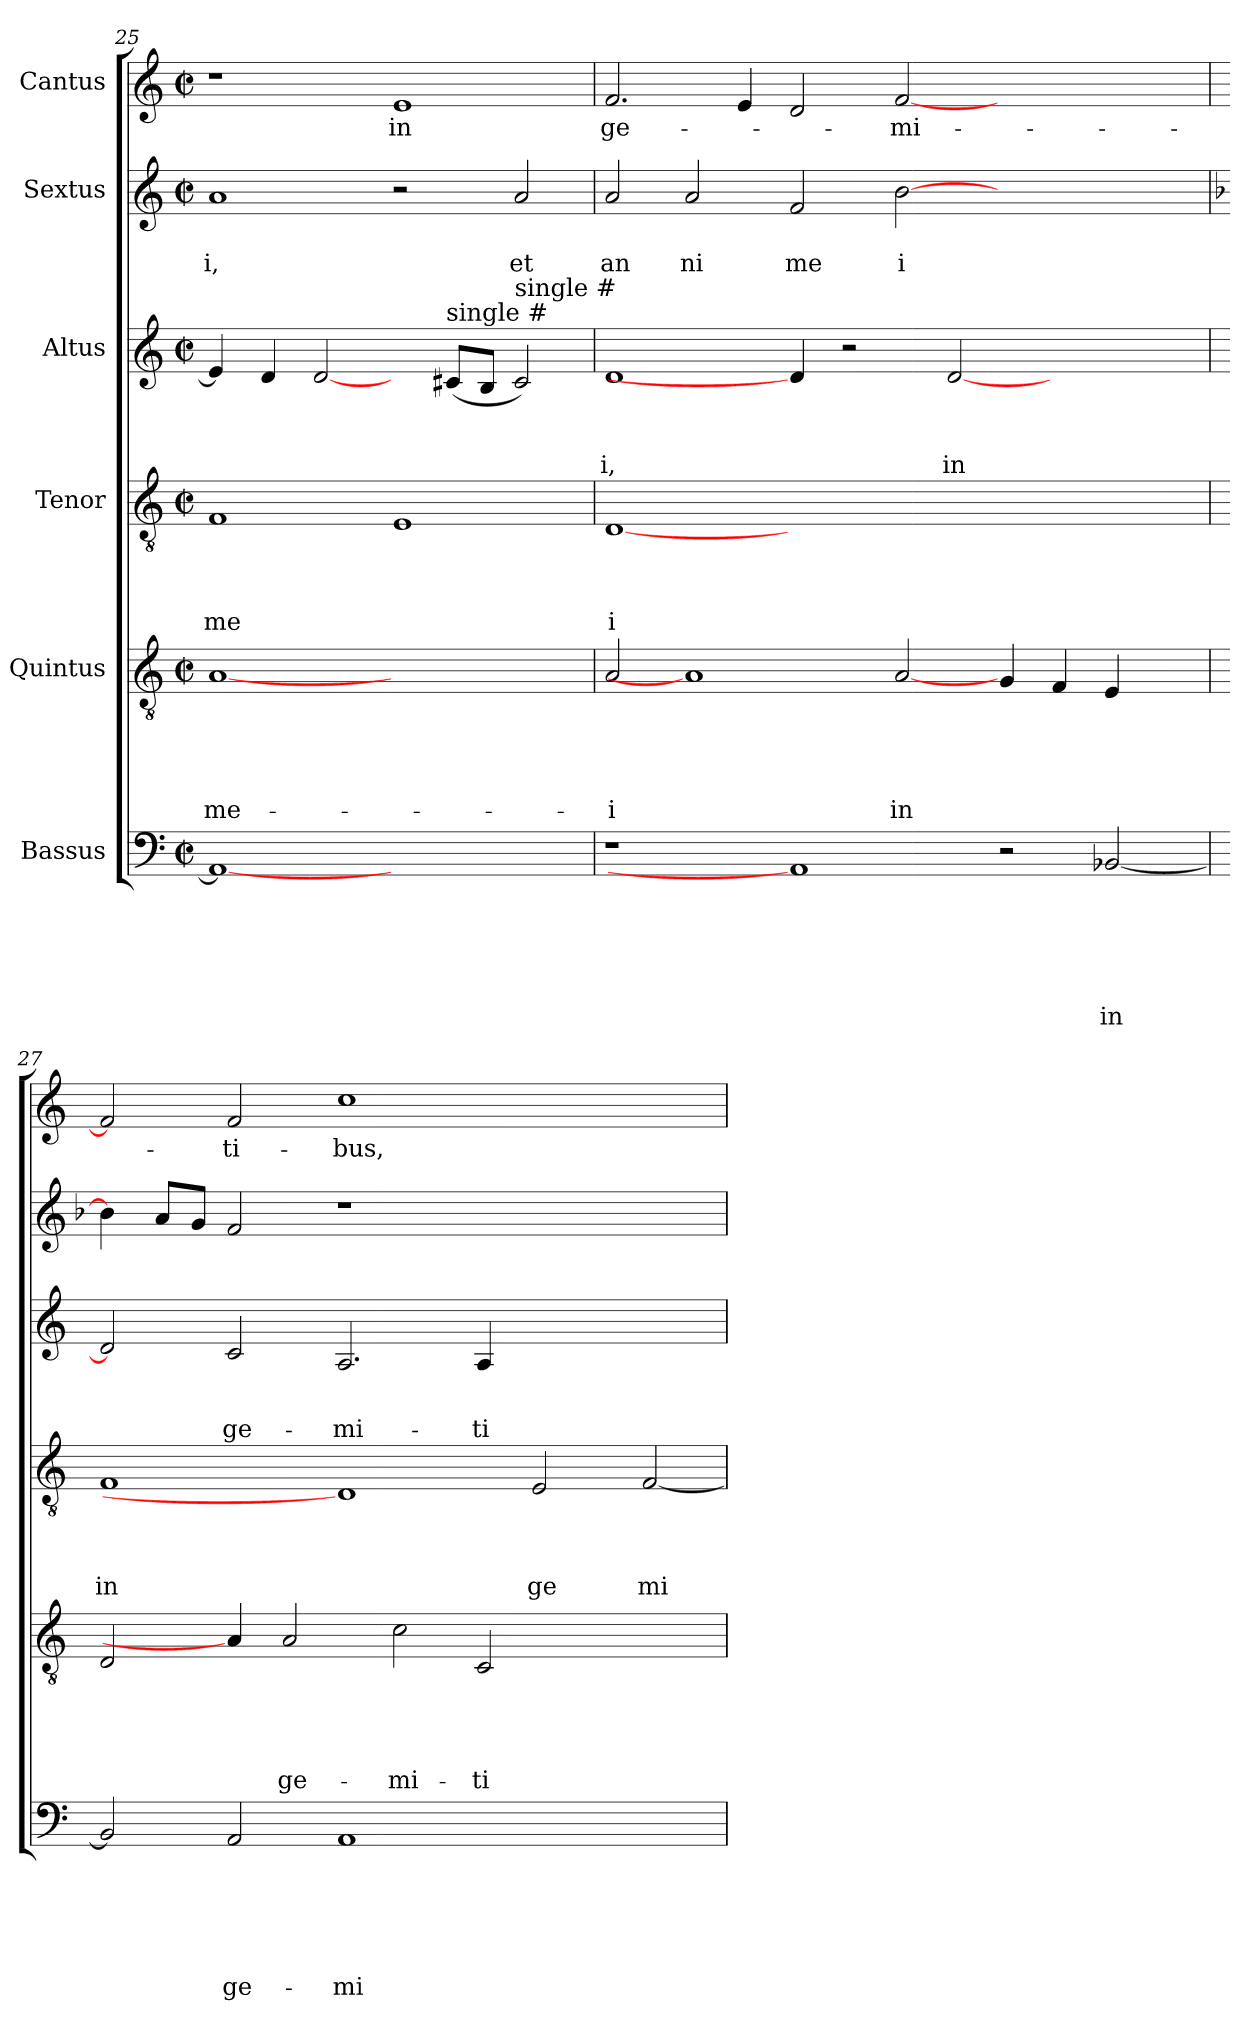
**kern	**text	**text	**text	**text	**text	**text	**kern	**text	**text	**text	**text	**text	**kern	**text	**text	**text	**text	**kern	**text	**text	**text	**kern	**text	**text	**kern	**text
*part6	*part6	*part6	*part6	*part6	*part6	*part6	*part5	*part5	*part5	*part5	*part5	*part5	*part4	*part4	*part4	*part4	*part4	*part3	*part3	*part3	*part3	*part2	*part2	*part2	*part1	*part1
*staff6	*staff6	*staff6	*staff6	*staff6	*staff6	*staff6	*staff5	*staff5	*staff5	*staff5	*staff5	*staff5	*staff4	*staff4	*staff4	*staff4	*staff4	*staff3	*staff3	*staff3	*staff3	*staff2	*staff2	*staff2	*staff1	*staff1
*I"Bassus	*	*	*	*	*	*	*I"Quintus	*	*	*	*	*	*I"Tenor	*	*	*	*	*I"Altus	*	*	*	*I"Sextus	*	*	*I"Cantus	*
*clefF4	*	*	*	*	*	*	*clefGv2	*	*	*	*	*	*clefGv2	*	*	*	*	*clefG2	*	*	*	*clefG2	*	*	*clefG2	*
*k[]	*	*	*	*	*	*	*k[]	*	*	*	*	*	*k[]	*	*	*	*	*k[]	*	*	*	*k[]	*	*	*k[]	*
*C:	*	*	*	*	*	*	*C:	*	*	*	*	*	*C:	*	*	*	*	*C:	*	*	*	*C:	*	*	*C:	*
*M2/2	*	*	*	*	*	*	*M2/2	*	*	*	*	*	*M2/2	*	*	*	*	*M2/2	*	*	*	*M2/2	*	*	*M2/2	*
*met(c|)	*	*	*	*	*	*	*met(c|)	*	*	*	*	*	*met(c|)	*	*	*	*	*met(c|)	*	*	*	*met(c|)	*	*	*met(c|)	*
=25	=25	=25	=25	=25	=25	=25	=25	=25	=25	=25	=25	=25	=25	=25	=25	=25	=25	=25	=25	=25	=25	=25	=25	=25	=25	=25
!	!	!	!	!	!	!	!	!	!	!	!	!LO:LY:b	!	!	!	!	!LO:LY:b	!	!	!	!	!	!	!LO:LY:b	!	!
1AA_	.	.	.	.	.	.	[1A	.	.	.	.	me-	1F	.	.	.	me	4e/]	.	.	.	1a	.	i,	1r	.
.	.	.	.	.	.	.	.	.	.	.	.	.	.	.	.	.	.	4d/	.	.	.	.	.	.	.	.
.	.	.	.	.	.	.	.	.	.	.	.	.	.	.	.	.	.	[2d/	.	.	.	.	.	.	.	.
!	!	!	!	!	!	!	!	!	!	!	!	!	!	!	!	!	!	!	!	!	!	!	!	!	!	!LO:LY:b
1ryy	.	.	.	.	.	.	1ryy	.	.	.	.	.	1E	.	.	.	.	4ryy	.	.	.	2r	.	.	1e	in
!	!	!	!	!	!	!	!	!	!	!	!	!	!	!	!	!	!	!LO:TX:a:t=single #	!	!	!	!	!	!	!	!
.	.	.	.	.	.	.	.	.	.	.	.	.	.	.	.	.	.	(<8c#/L	.	.	.	.	.	.	.	.
.	.	.	.	.	.	.	.	.	.	.	.	.	.	.	.	.	.	8B/J	.	.	.	.	.	.	.	.
!	!	!	!	!	!	!	!	!	!	!	!	!	!	!	!	!	!	!LO:TX:a:t=single #	!	!	!	!	!	!	!	!
!	!	!	!	!	!	!	!	!	!	!	!	!	!	!	!	!	!	!	!	!	!	!	!	!LO:LY:b	!	!
.	.	.	.	.	.	.	.	.	.	.	.	.	.	.	.	.	.	2c#/)	.	.	.	2a/	.	et	.	.
=26	=26	=26	=26	=26	=26	=26	=26	=26	=26	=26	=26	=26	=26	=26	=26	=26	=26	=26	=26	=26	=26	=26	=26	=26	=26	=26
!	!	!	!	!	!	!	!	!	!	!	!	!LO:LY:b	!	!	!	!	!LO:LY:b	!	!	!	!LO:LY:b	!	!	!LO:LY:b	!	!LO:LY:b
1r	.	.	.	.	.	.	2A/	.	.	.	.	-i	[1D	.	.	.	i	1d	.	.	-i,	2a/	.	an	2.f/	ge-
!	!	!	!	!	!	!	!	!	!	!	!	!	!	!	!	!	!	!	!	!	!	!	!	!LO:LY:b	!	!
.	.	.	.	.	.	.	1A]	.	.	.	.	.	.	.	.	.	.	.	.	.	.	2a/	.	ni	.	.
.	.	.	.	.	.	.	.	.	.	.	.	.	.	.	.	.	.	.	.	.	.	.	.	.	4e/	.
!	!	!	!	!	!	!	!	!	!	!	!	!	!	!	!	!	!	!	!	!	!	!	!	!LO:LY:b	!	!
1AA]	.	.	.	.	.	.	.	.	.	.	.	.	0ryy	.	.	.	.	4d/]	.	.	.	2f/	.	me	2d/	.
.	.	.	.	.	.	.	.	.	.	.	.	.	.	.	.	.	.	2r	.	.	.	.	.	.	.	.
!	!	!	!	!	!	!	!	!	!	!	!	!LO:LY:b	!	!	!	!	!	!	!	!	!	!	!	!LO:LY:b	!	!LO:LY:b
.	.	.	.	.	.	.	[2A/	.	.	.	.	in	.	.	.	.	.	.	.	.	.	[>2b\	.	i	[<2f/	-mi-
!	!	!	!	!	!	!	!	!	!	!	!	!	!	!	!	!	!	!	!	!	!LO:LY:b	!	!	!	!	!
.	.	.	.	.	.	.	.	.	.	.	.	.	.	.	.	.	.	[<2d/	.	.	in	.	.	.	.	.
2r	.	.	.	.	.	.	4G/	.	.	.	.	.	.	.	.	.	.	.	.	.	.	1ryy	.	.	1ryy	.
.	.	.	.	.	.	.	4F/	.	.	.	.	.	.	.	.	.	.	2.ryy	.	.	.	.	.	.	.	.
!	!	!	!	!	!	!LO:LY:b	!	!	!	!	!	!	!	!	!	!	!	!	!	!	!	!	!	!	!	!
[<2BB-X/	.	.	.	.	.	in	4E/	.	.	.	.	.	.	.	.	.	.	.	.	.	.	.	.	.	.	.
.	.	.	.	.	.	.	4ryy	.	.	.	.	.	.	.	.	.	.	.	.	.	.	.	.	.	.	.
=27	=27	=27	=27	=27	=27	=27	=27	=27	=27	=27	=27	=27	=27	=27	=27	=27	=27	=27	=27	=27	=27	=27	=27	=27	=27	=27
*	*	*	*	*	*	*	*	*	*	*	*	*	*	*	*	*	*	*	*	*	*	*k[b-]	*	*	*	*
*	*	*	*	*	*	*	*	*	*	*	*	*	*	*	*	*	*	*	*	*	*	*F:	*	*	*	*
!	!	!	!	!	!	!	!	!	!	!	!	!	!	!	!	!	!LO:LY:b	!	!	!	!	!	!	!	!	!
2BB-/]	.	.	.	.	.	.	2D/	.	.	.	.	.	1F	.	.	.	in	2d/]	.	.	.	4bn\]	.	.	2f/]	.
.	.	.	.	.	.	.	.	.	.	.	.	.	.	.	.	.	.	.	.	.	.	8a/L	.	.	.	.
.	.	.	.	.	.	.	.	.	.	.	.	.	.	.	.	.	.	.	.	.	.	8g/J	.	.	.	.
!	!	!	!	!	!	!LO:LY:b	!	!	!	!	!	!	!	!	!	!	!	!	!	!	!LO:LY:b	!	!	!	!	!LO:LY:b
2AA/	.	.	.	.	.	ge-	4A/]	.	.	.	.	.	.	.	.	.	.	2c/	.	.	ge-	2f/	.	.	2f/	-ti-
!	!	!	!	!	!	!	!	!	!	!	!	!LO:LY:b	!	!	!	!	!	!	!	!	!	!	!	!	!	!
.	.	.	.	.	.	.	2A/	.	.	.	.	ge-	.	.	.	.	.	.	.	.	.	.	.	.	.	.
!	!	!	!	!	!	!LO:LY:b	!	!	!	!	!	!	!	!	!	!	!	!	!	!	!LO:LY:b	!	!	!	!	!LO:LY:b
1AA	.	.	.	.	.	-mi-	.	.	.	.	.	.	1D]	.	.	.	.	2.A/	.	.	-mi-	1r	.	.	1cc	-bus,
!	!	!	!	!	!	!	!	!	!	!	!	!LO:LY:b	!	!	!	!	!	!	!	!	!	!	!	!	!	!
.	.	.	.	.	.	.	2c\	.	.	.	.	-mi-	.	.	.	.	.	.	.	.	.	.	.	.	.	.
!	!	!	!	!	!	!	!	!	!	!	!	!LO:LY:b	!	!	!	!	!	!	!	!	!LO:LY:b	!	!	!	!	!
.	.	.	.	.	.	.	2C/	.	.	.	.	-ti-	.	.	.	.	.	4A/	.	.	-ti-	.	.	.	.	.
!	!	!	!	!	!	!	!	!	!	!	!	!	!	!	!	!	!LO:LY:b	!	!	!	!	!	!	!	!	!
1ryy	.	.	.	.	.	.	.	.	.	.	.	.	2E/	.	.	.	ge	1ryy	.	.	.	1ryy	.	.	1ryy	.
.	.	.	.	.	.	.	2.ryy	.	.	.	.	.	.	.	.	.	.	.	.	.	.	.	.	.	.	.
!	!	!	!	!	!	!	!	!	!	!	!	!	!	!	!	!	!LO:LY:b	!	!	!	!	!	!	!	!	!
.	.	.	.	.	.	.	.	.	.	.	.	.	[<2F/	.	.	.	mi	.	.	.	.	.	.	.	.	.
=	=	=	=	=	=	=	=	=	=	=	=	=	=	=	=	=	=	=	=	=	=	=	=	=	=	=
*-	*-	*-	*-	*-	*-	*-	*-	*-	*-	*-	*-	*-	*-	*-	*-	*-	*-	*-	*-	*-	*-	*-	*-	*-	*-	*-
